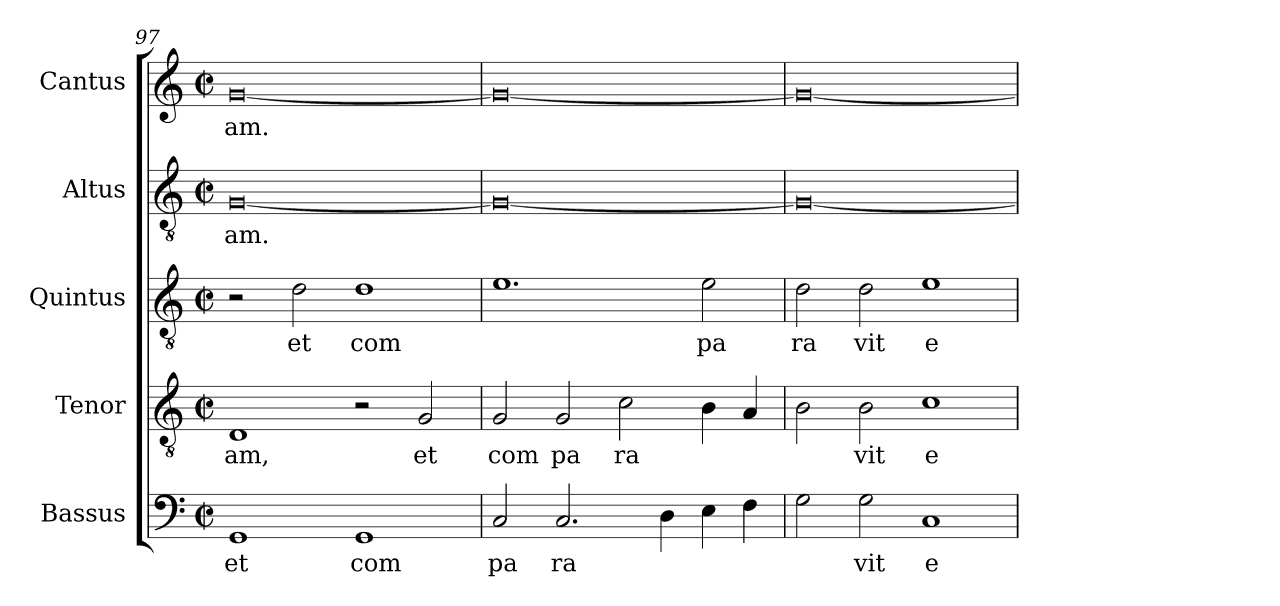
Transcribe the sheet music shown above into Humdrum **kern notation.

**kern	**text	**kern	**text	**kern	**text	**kern	**text	**kern	**text
*part5	*part5	*part4	*part4	*part3	*part3	*part2	*part2	*part1	*part1
*staff5	*staff5	*staff4	*staff4	*staff3	*staff3	*staff2	*staff2	*staff1	*staff1
*I"Bassus	*	*I"Tenor	*	*I"Quintus	*	*I"Altus	*	*I"Cantus	*
*clefF4	*	*clefGv2	*	*clefGv2	*	*clefGv2	*	*clefG2	*
*	*	*k[]	*	*	*	*	*	*	*
*	*	*C:	*	*	*	*	*	*	*
*M2/2	*	*M2/2	*	*M2/2	*	*M2/2	*	*M2/2	*
*met(c|)	*	*met(c|)	*	*met(c|)	*	*met(c|)	*	*met(c|)	*
=97	=97	=97	=97	=97	=97	=97	=97	=97	=97
!	!LO:LY:b:cj	!	!LO:LY:b:cj	!	!	!	!LO:LY:b:cj	!	!LO:LY:b:cj
1GG	et	1D	am,	2r	.	[<0G	-am.	[<0g	am.
!	!	!	!	!	!LO:LY:b:cj	!	!	!	!
.	.	.	.	2d\	et	.	.	.	.
!	!LO:LY:b:cj	!	!	!	!LO:LY:b	!	!	!	!
1GG	com	2r	.	1d	com	.	.	.	.
!	!	!	!LO:LY:b:cj	!	!	!	!	!	!
.	.	2G/	et	.	.	.	.	.	.
=98	=98	=98	=98	=98	=98	=98	=98	=98	=98
!	!LO:LY:b:cj	!	!LO:LY:b:cj	!	!	!	!	!	!
2C/	pa	2G/	com	1.e	.	0G_<	.	0g_<	.
!	!LO:LY:b:cj	!	!LO:LY:b:cj	!	!	!	!	!	!
2.C/	ra	2G/	pa	.	.	.	.	.	.
!	!	!	!LO:LY:b:cj	!	!	!	!	!	!
.	.	2c\	ra	.	.	.	.	.	.
4D\	.	.	.	.	.	.	.	.	.
!	!	!	!	!	!LO:LY:b:cj	!	!	!	!
4E\	.	4B\	.	2e\	pa	.	.	.	.
4F\	.	4A/	.	.	.	.	.	.	.
=99	=99	=99	=99	=99	=99	=99	=99	=99	=99
!	!	!	!	!	!LO:LY:b:cj	!	!	!	!
2G\	.	2B\	.	2d\	ra	0G_<	.	0g_<	.
!	!LO:LY:b:cj	!	!LO:LY:b:cj	!	!LO:LY:b:cj	!	!	!	!
2G\	vit	2B\	vit	2d\	vit	.	.	.	.
!	!LO:LY:b:cj	!	!LO:LY:b:cj	!	!LO:LY:b:cj	!	!	!	!
1C	e	1c	e	1e	e	.	.	.	.
=	=	=	=	=	=	=	=	=	=
*-	*-	*-	*-	*-	*-	*-	*-	*-	*-
